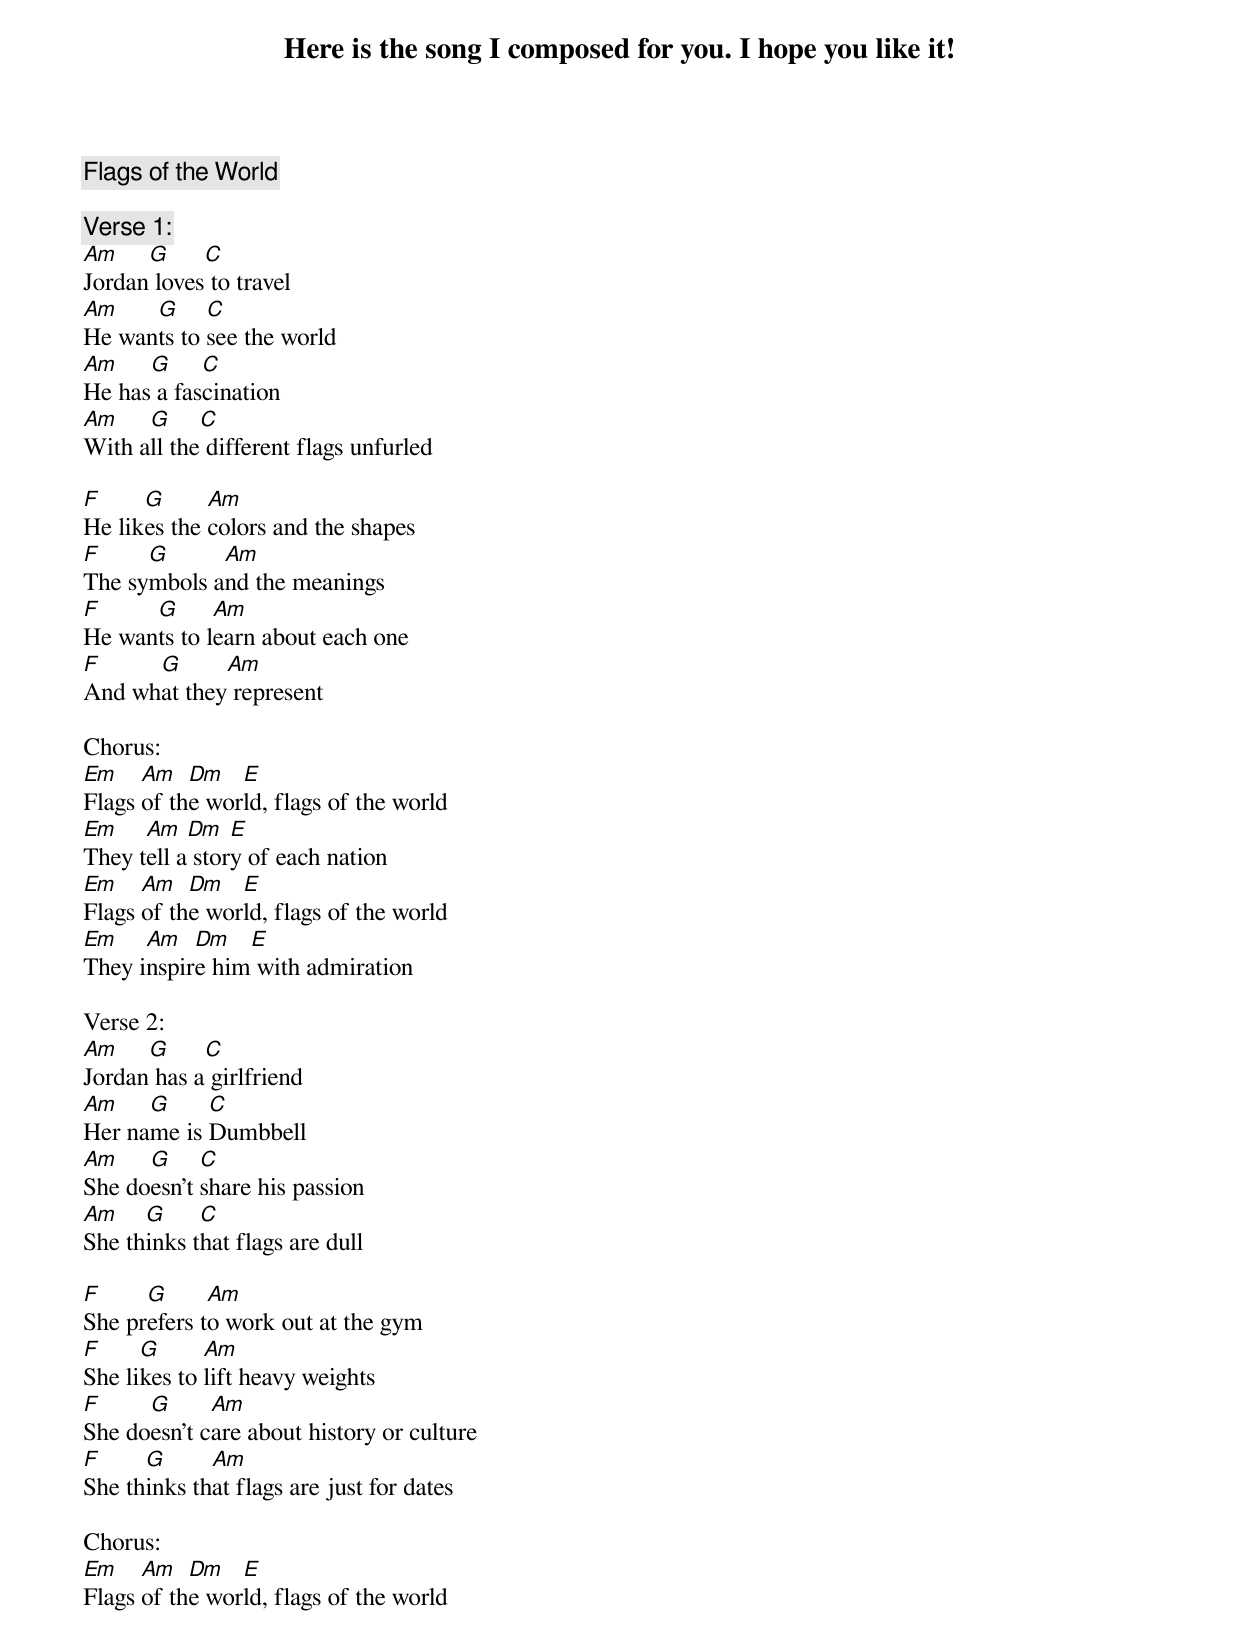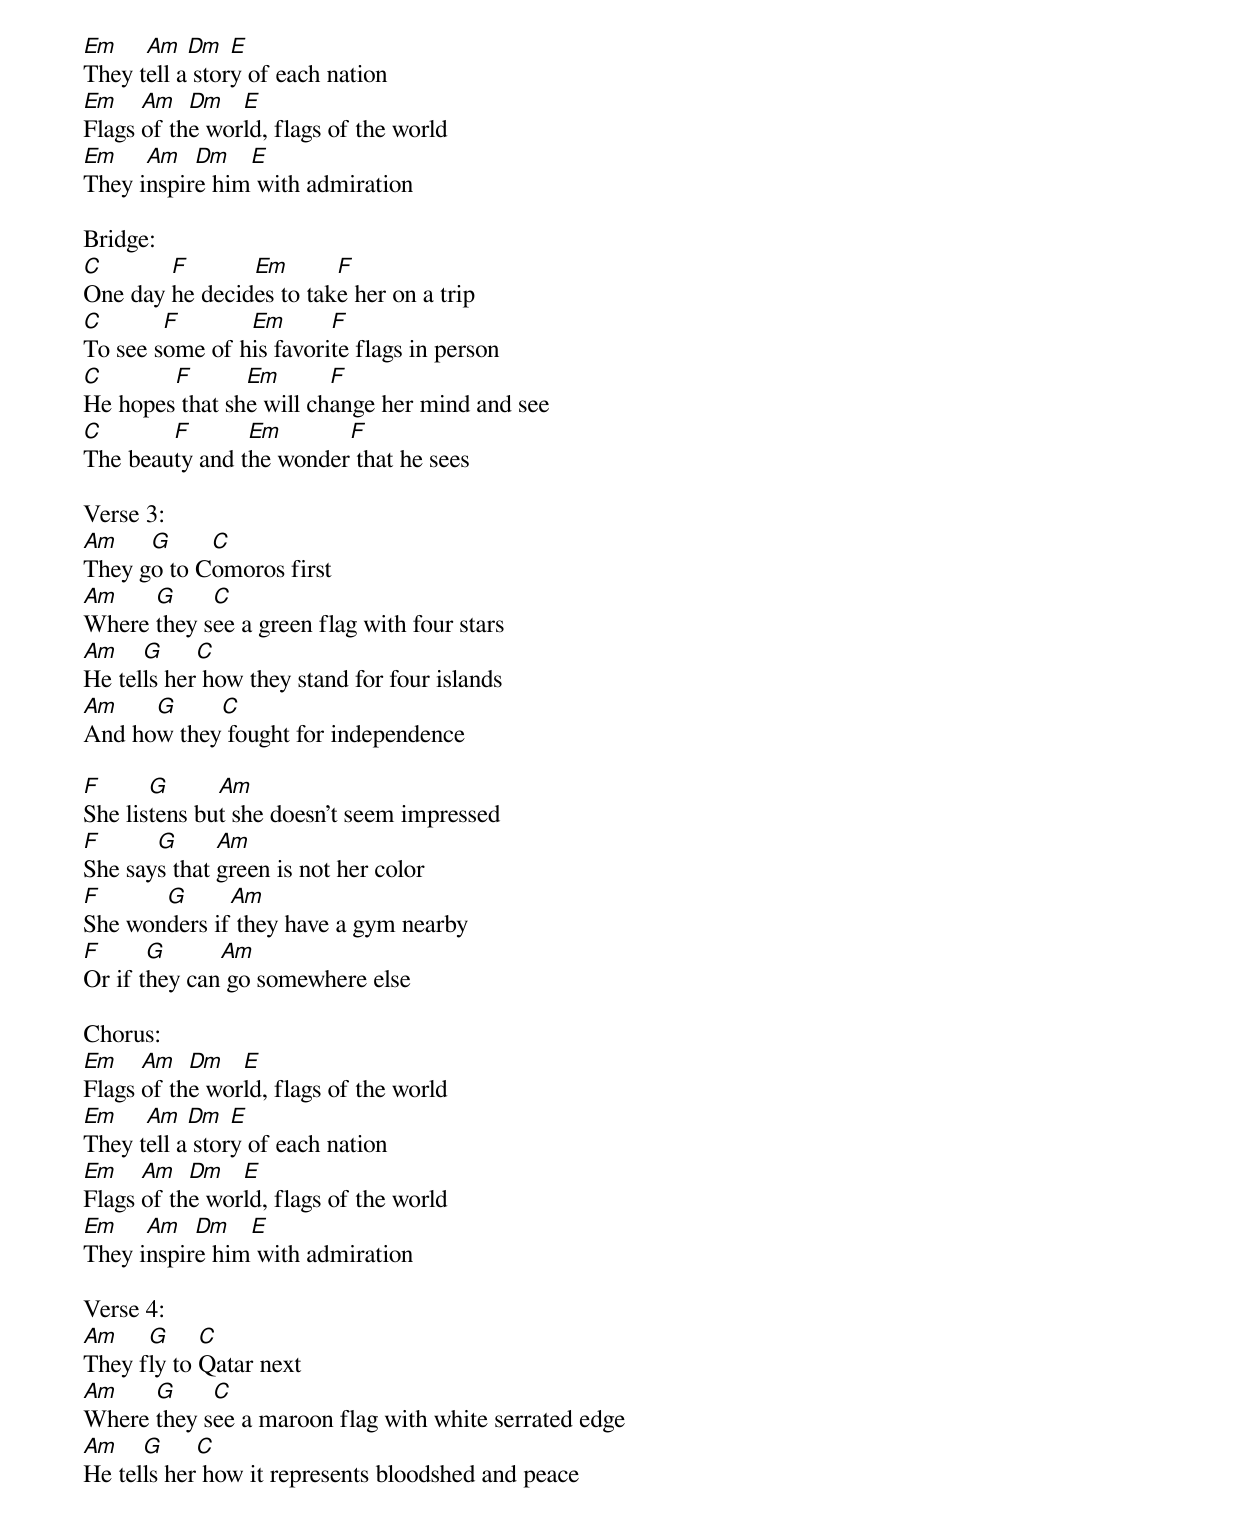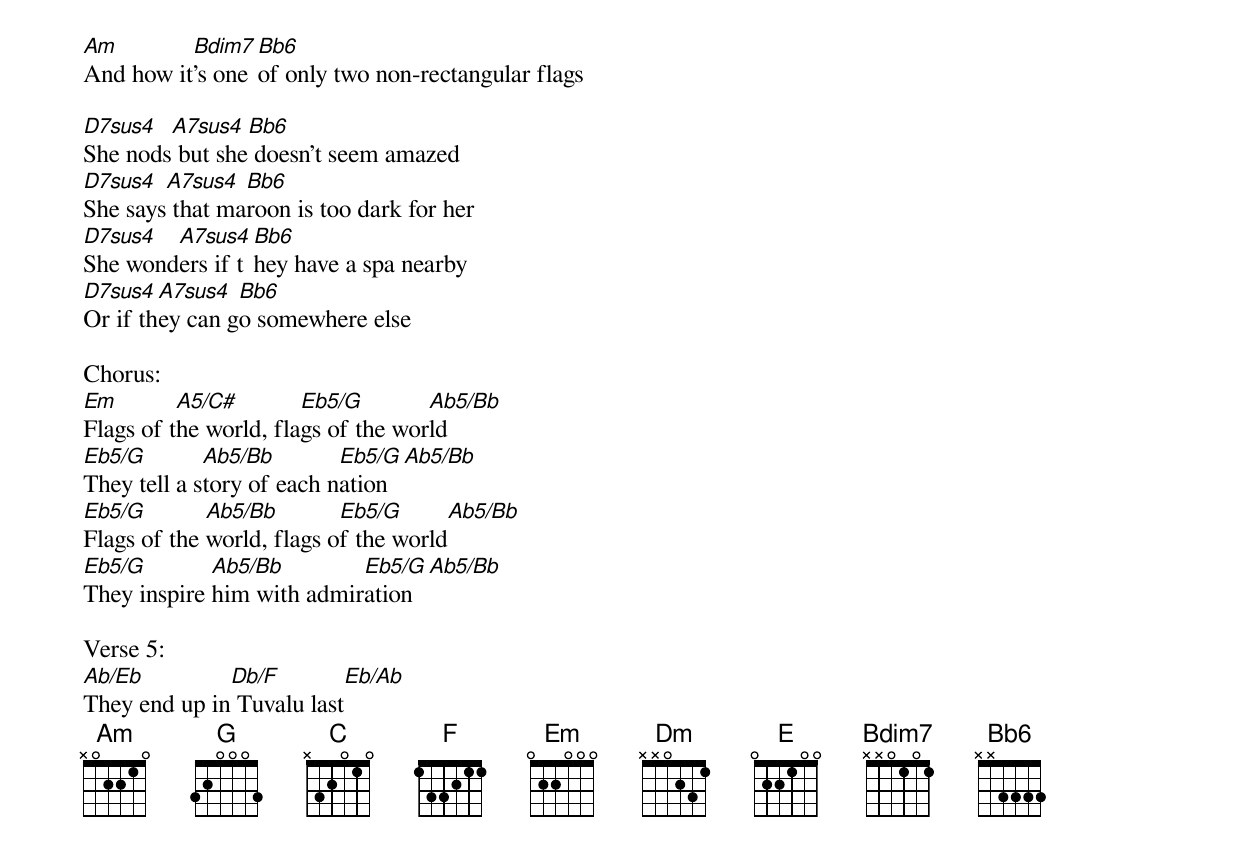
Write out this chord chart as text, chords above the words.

Here is the song I composed for you. I hope you like it!

Flags of the World

Verse 1:
Am    G     C
Jordan loves to travel
Am    G     C
He wants to see the world
Am    G     C
He has a fascination
Am    G     C
With all the different flags unfurled

F     G      Am
He likes the colors and the shapes
F     G      Am
The symbols and the meanings
F     G      Am
He wants to learn about each one
F     G      Am
And what they represent

Chorus:
Em    Am   Dm   E
Flags of the world, flags of the world
Em    Am   Dm   E
They tell a story of each nation
Em    Am   Dm   E
Flags of the world, flags of the world
Em    Am   Dm   E
They inspire him with admiration

Verse 2:
Am    G     C
Jordan has a girlfriend
Am    G     C
Her name is Dumbbell
Am    G     C
She doesn't share his passion
Am    G     C
She thinks that flags are dull

F     G      Am
She prefers to work out at the gym
F     G      Am
She likes to lift heavy weights
F     G      Am
She doesn't care about history or culture
F     G      Am
She thinks that flags are just for dates

Chorus:
Em    Am   Dm   E
Flags of the world, flags of the world
Em    Am   Dm   E
They tell a story of each nation
Em    Am   Dm   E
Flags of the world, flags of the world
Em    Am   Dm   E
They inspire him with admiration

Bridge:
C       F       Em       F
One day he decides to take her on a trip
C       F       Em       F
To see some of his favorite flags in person
C       F       Em       F
He hopes that she will change her mind and see
C       F       Em       F
The beauty and the wonder that he sees

Verse 3:
Am    G     C
They go to Comoros first
Am    G     C
Where they see a green flag with four stars
Am    G     C
He tells her how they stand for four islands
Am    G     C
And how they fought for independence

F      G      Am
She listens but she doesn't seem impressed
F      G      Am
She says that green is not her color
F      G      Am
She wonders if they have a gym nearby
F      G      Am
Or if they can go somewhere else

Chorus:
Em    Am   Dm   E
Flags of the world, flags of the world
Em    Am   Dm   E
They tell a story of each nation
Em    Am   Dm   E
Flags of the world, flags of the world
Em    Am   Dm   E
They inspire him with admiration

Verse 4:
Am    G     C
They fly to Qatar next
Am    G     C
Where they see a maroon flag with white serrated edge
Am    G     C
He tells her how it represents bloodshed and peace
Am        Bdim7  Bb6
And how it's one of only two non-rectangular flags

D7sus4  A7sus4  Bb6
She nods but she doesn't seem amazed
D7sus4  A7sus4  Bb6
She says that maroon is too dark for her
D7sus4  A7sus4  Bb6
She wonders if they have a spa nearby
D7sus4  A7sus4  Bb6
Or if they can go somewhere else

Chorus:
Em        A5/C#        Eb5/G        Ab5/Bb
Flags of the world, flags of the world
Eb5/G        Ab5/Bb        Eb5/G        Ab5/Bb
They tell a story of each nation
Eb5/G        Ab5/Bb        Eb5/G        Ab5/Bb
Flags of the world, flags of the world
Eb5/G        Ab5/Bb        Eb5/G        Ab5/Bb
They inspire him with admiration

Verse 5:
Ab/Eb         Db/F         Eb/Ab
They end up in Tuvalu last
